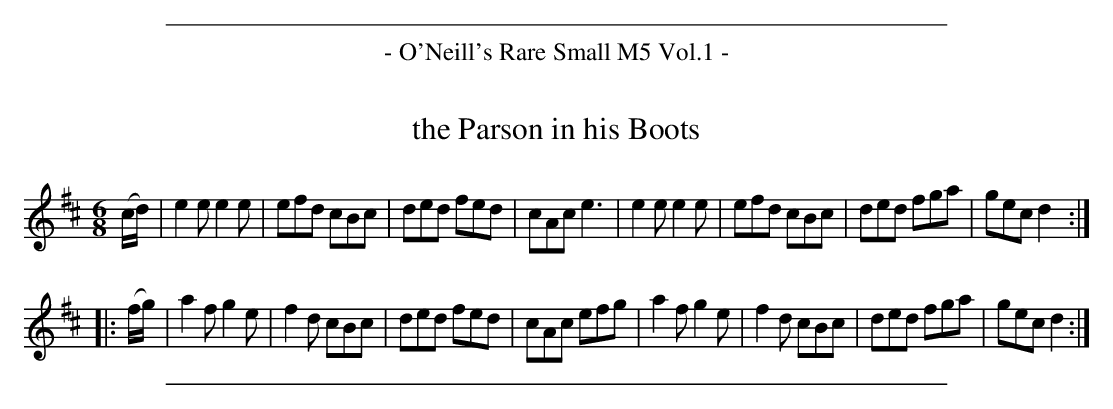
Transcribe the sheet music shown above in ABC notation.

X:1
T: the Parson in his Boots
M: 6/8
L: 1/8
K: D
(c/d/) |\
e2e e2e | efd cBc | ded fed | cAc e3 |\
e2e e2e | efd cBc | ded fga | gec d2 ::
(f/g/) |\
a2f g2e | f2d cBc | ded fed | cAc efg |\
a2f g2e | f2d cBc | ded fga | gec d2 :|
